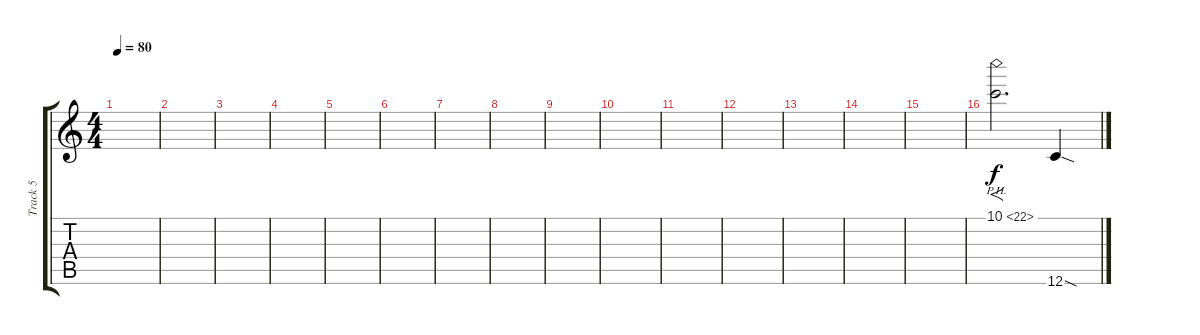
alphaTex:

\track ("Track 5" "Track 5") {instrument overdrivenguitar}
\staff {score tabs}
\tuning (D4 A3 F3 C3 G2 C2) {hide}
\ts (4 4)
\tempo 80
\clef g2
\ks c
|
|
|
|
|
|
|
|
|
|
|
|
|
|
|
10.1{ph 12}.2{f d} 12.6{sod}.4
